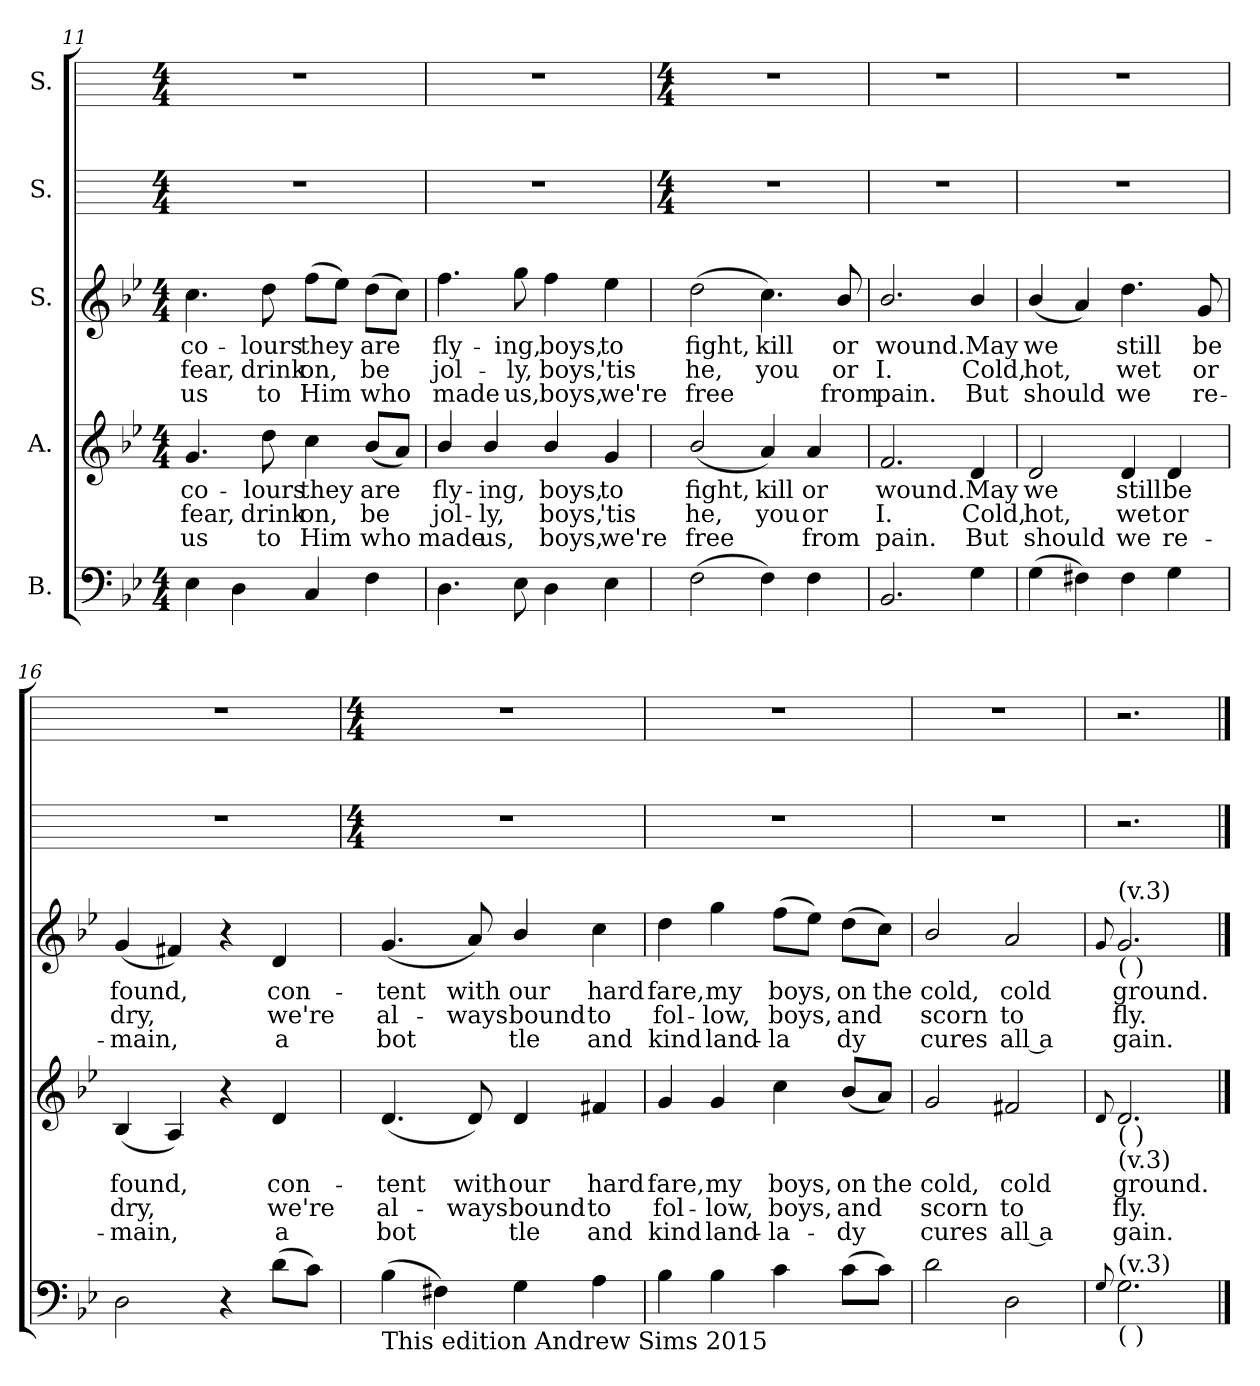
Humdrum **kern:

**kern	**kern	**text	**text	**text	**kern	**text	**text	**text	**kern	**kern
*part5	*part4	*part4	*part4	*part4	*part3	*part3	*part3	*part3	*part2	*part1
*staff5	*staff4	*staff4	*staff4	*staff4	*staff3	*staff3	*staff3	*staff3	*staff2	*staff1
*I"B.	*I"A.	*	*	*	*I"S.	*	*	*	*I"S.	*I"S.
*clefF4	*clefG2	*	*	*	*clefG2	*	*	*	*	*
*k[b-e-]	*k[b-e-]	*	*	*	*k[b-e-]	*	*	*	*	*
*B-:	*B-:	*	*	*	*B-:	*	*	*	*	*
*M4/4	*M4/4	*	*	*	*M4/4	*	*	*	*M4/4	*M4/4
=11	=11	=11	=11	=11	=11	=11	=11	=11	=11	=11
!	!	!LO:LY:b	!LO:LY:b	!LO:LY:b	!	!LO:LY:b	!LO:LY:b	!LO:LY:b	!	!
4E-	4.g	co-	-fear,	us	4.cc	co-	-fear,	us	1r	1r
4D	.	.	.	.	.	.	.	.	.	.
!	!	!LO:LY:b	!LO:LY:b	!LO:LY:b	!	!LO:LY:b	!LO:LY:b	!LO:LY:b	!	!
.	8dd	lours	drink	to	8dd	lours	drink	to	.	.
!	!	!LO:LY:b	!LO:LY:b	!LO:LY:b	!	!LO:LY:b	!LO:LY:b	!LO:LY:b	!	!
4C	4cc	they	on,	Him	(>8ffL	they	on,	Him	.	.
.	.	.	.	.	8ee-J)	.	.	.	.	.
!	!	!LO:LY:b	!LO:LY:b	!LO:LY:b	!	!LO:LY:b	!LO:LY:b	!LO:LY:b	!	!
4F	(<8b-L	are	be	who	(>8ddL	are	be	who	.	.
.	8aJ)	.	.	.	8ccJ)	.	.	.	.	.
=12	=12	=12	=12	=12	=12	=12	=12	=12	=12	=12
!	!	!LO:LY:b	!LO:LY:b	!LO:LY:b	!	!LO:LY:b	!LO:LY:b	!LO:LY:b	!	!
4.D	4b-/	fly-	-jol-	-made	4.ff	fly-	-jol-	-made	1r	1r
!	!	!LO:LY:b	!LO:LY:b	!LO:LY:b	!	!	!	!	!	!
.	4b-/	ing,	ly,	us,	.	.	.	.	.	.
!	!	!	!	!	!	!LO:LY:b	!LO:LY:b	!LO:LY:b	!	!
8E-	.	.	.	.	8gg	ing,	ly,	us,	.	.
!	!	!LO:LY:b	!LO:LY:b	!LO:LY:b	!	!LO:LY:b	!LO:LY:b	!LO:LY:b	!	!
4D	4b-/	boys,	boys,	boys,	4ff	boys,	boys,	boys,	.	.
!	!	!LO:LY:b	!LO:LY:b	!LO:LY:b	!	!LO:LY:b	!LO:LY:b	!LO:LY:b	!	!
4E-	4g	to	'tis	we're	4ee-	to	'tis	we're	.	.
!!LO:LB:g=z
=13	=13	=13	=13	=13	=13	=13	=13	=13	=13	=13
*	*	*	*	*	*	*	*	*	*M4/4	*M4/4
!	!	!LO:LY:b	!LO:LY:b	!LO:LY:b	!	!LO:LY:b	!LO:LY:b	!LO:LY:b	!	!
(>2F	(<2b-/	fight,	he,	free	(>2dd	fight,	he,	free	1r	1r
!	!	!LO:LY:b	!LO:LY:b	!	!	!LO:LY:b	!LO:LY:b	!	!	!
4F)	4a)	kill	you	.	4.cc)	kill	you	.	.	.
!	!	!LO:LY:b	!LO:LY:b	!LO:LY:b	!	!	!	!	!	!
4F	4a	or	or	from	.	.	.	.	.	.
!	!	!	!	!	!	!LO:LY:b	!LO:LY:b	!LO:LY:b	!	!
.	.	.	.	.	8b-/	or	or	from	.	.
=14	=14	=14	=14	=14	=14	=14	=14	=14	=14	=14
!	!	!LO:LY:b	!LO:LY:b	!LO:LY:b	!	!LO:LY:b	!LO:LY:b	!LO:LY:b	!	!
2.BB-	2.f	wound.	I.	pain.	2.b-/	wound.	I.	pain.	1r	1r
!	!	!LO:LY:b	!LO:LY:b	!LO:LY:b	!	!LO:LY:b	!LO:LY:b	!LO:LY:b	!	!
4G	4d	May	Cold,	But	4b-/	May	Cold,	But	.	.
=15	=15	=15	=15	=15	=15	=15	=15	=15	=15	=15
!	!	!LO:LY:b	!LO:LY:b	!LO:LY:b	!	!LO:LY:b	!LO:LY:b	!LO:LY:b	!	!
(>4G	2d	we	hot,	should	(<4b-/	we	hot,	should	1r	1r
4F#X)	.	.	.	.	4a)	.	.	.	.	.
!	!	!LO:LY:b	!LO:LY:b	!LO:LY:b	!	!LO:LY:b	!LO:LY:b	!LO:LY:b	!	!
4F#	4d	still	wet	we	4.dd	still	wet	we	.	.
!	!	!LO:LY:b	!LO:LY:b	!LO:LY:b	!	!	!	!	!	!
4G	4d	be	or	re-	.	.	.	.	.	.
!	!	!	!	!	!	!LO:LY:b	!LO:LY:b	!LO:LY:b	!	!
.	.	.	.	.	8g	be	or	re-	.	.
=16	=16	=16	=16	=16	=16	=16	=16	=16	=16	=16
!	!	!LO:LY:b	!LO:LY:b	!LO:LY:b	!	!LO:LY:b	!LO:LY:b	!LO:LY:b	!	!
2D	(<4B-	-found,	dry,	main,	(<4g	-found,	dry,	main,	1r	1r
.	4A)	.	.	.	4f#X)	.	.	.	.	.
4r	4r	.	.	.	4r	.	.	.	.	.
!	!	!LO:LY:b	!LO:LY:b	!LO:LY:b	!	!LO:LY:b	!LO:LY:b	!LO:LY:b	!	!
(>8dL	4d	con-	-we're	a	4d	con-	-we're	a	.	.
8cJ)	.	.	.	.	.	.	.	.	.	.
!!LO:LB:g=z
=17	=17	=17	=17	=17	=17	=17	=17	=17	=17	=17
*	*	*	*	*	*	*	*	*	*M4/4	*M4/4
!LO:TX:b:t=This edition  Andrew Sims 2015	!	!	!	!	!	!	!	!	!	!
!	!	!LO:LY:b	!LO:LY:b	!LO:LY:b	!	!LO:LY:b	!LO:LY:b	!LO:LY:b	!	!
(>4B-	(<4.d	tent	al-	-bot	(<4.g	tent	al-	-bot	1r	1r
4F#X)	.	.	.	.	.	.	.	.	.	.
!	!	!LO:LY:b	!LO:LY:b	!	!	!LO:LY:b	!LO:LY:b	!	!	!
.	8d)	with	ways	.	8a)	with	ways	.	.	.
!	!	!LO:LY:b	!LO:LY:b	!LO:LY:b	!	!LO:LY:b	!LO:LY:b	!LO:LY:b	!	!
4G	4d	our	bound	tle	4b-/	our	bound	tle	.	.
!	!	!LO:LY:b	!LO:LY:b	!LO:LY:b	!	!LO:LY:b	!LO:LY:b	!LO:LY:b	!	!
4A	4f#X	hard	to	and	4cc	hard	to	and	.	.
=18	=18	=18	=18	=18	=18	=18	=18	=18	=18	=18
!	!	!LO:LY:b	!LO:LY:b	!LO:LY:b	!	!LO:LY:b	!LO:LY:b	!LO:LY:b	!	!
4B-	4g	fare,	fol-	-kind	4dd	fare,	fol-	-kind	1r	1r
!	!	!LO:LY:b	!LO:LY:b	!LO:LY:b	!	!LO:LY:b	!LO:LY:b	!LO:LY:b	!	!
4B-	4g	my	low,	land-	4gg	my	low,	land-	.	.
!	!	!LO:LY:b	!LO:LY:b	!LO:LY:b	!	!LO:LY:b	!LO:LY:b	!LO:LY:b	!	!
4c	4cc	-boys,	boys,	la-	(>8ffL	-boys,	boys,	la	.	.
.	.	.	.	.	8ee-J)	.	.	.	.	.
!	!	!LO:LY:b	!LO:LY:b	!LO:LY:b	!	!LO:LY:b	!LO:LY:b	!LO:LY:b	!	!
(>8cL	(<8b-L	-on	and	dy	(>8ddL	on	and	dy	.	.
!	!	!LO:LY:b	!	!	!	!LO:LY:b	!	!	!	!
8cJ)	8aJ)	the	.	.	8ccJ)	the	.	.	.	.
=19	=19	=19	=19	=19	=19	=19	=19	=19	=19	=19
!	!	!LO:LY:b	!LO:LY:b	!LO:LY:b	!	!LO:LY:b	!LO:LY:b	!LO:LY:b	!	!
2d	2g	cold,	scorn	cures	2b-/	cold,	scorn	cures	1r	1r
!	!	!LO:LY:b	!LO:LY:b	!LO:LY:b	!	!LO:LY:b	!LO:LY:b	!LO:LY:b	!	!
2D	2f#X	cold	to	all a	2a	cold	to	all a	.	.
=20	=20	=20	=20	=20	=20	=20	=20	=20	=20	=20
8qqG	8qqd	.	.	.	8qqg	.	.	.	.	.
!	!	!	!	!	!LO:TX:b:t=(  )	!	!	!	!	!
!	!	!	!	!	!LO:TX:a:t=(v.3)	!	!	!	!	!
!	!LO:TX:b:t=(  )	!	!	!	!	!	!	!	!	!
!	!LO:TX:b:t=(v.3)	!	!	!	!	!	!	!	!	!
!LO:TX:b:t=(  )	!	!	!	!	!	!	!	!	!	!
!LO:TX:a:t=(v.3)	!	!	!	!	!	!	!	!	!	!
!	!	!LO:LY:b	!LO:LY:b	!LO:LY:b	!	!LO:LY:b	!LO:LY:b	!LO:LY:b	!	!
2.G	2.d	ground.	fly.	gain.	2.g	ground.	fly.	gain.	2.r	2.r
==	==	==	==	==	==	==	==	==	==	==
*-	*-	*-	*-	*-	*-	*-	*-	*-	*-	*-
